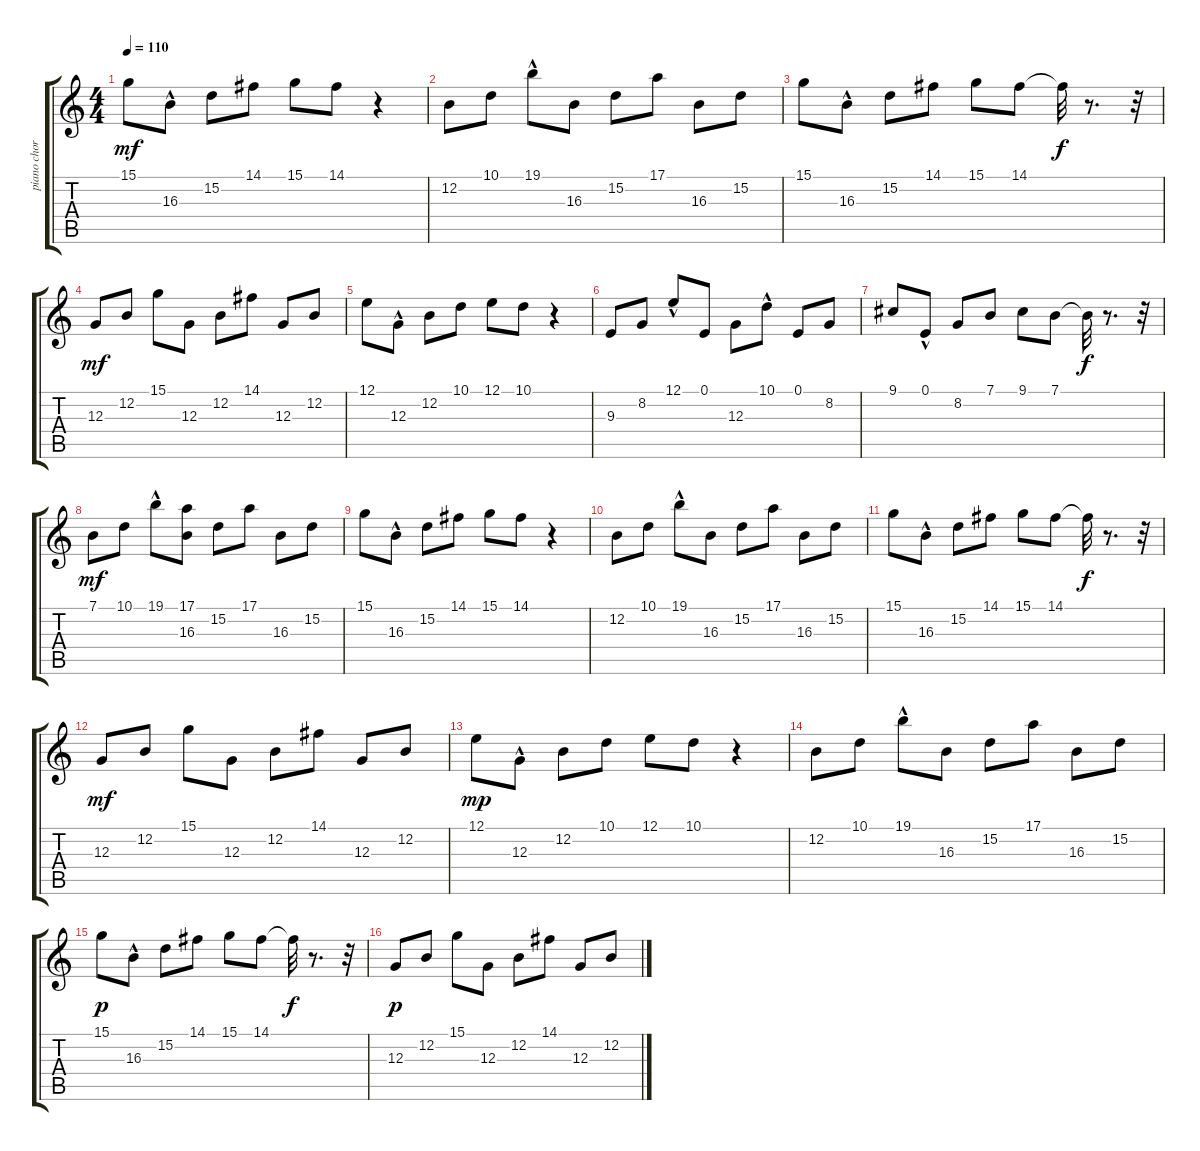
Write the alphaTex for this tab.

\track ("piano chorus 2" "piano chor") {instrument electricpiano2}
\staff {score tabs}
\tuning (E4 B3 G3 D3 A2 E2) {hide}
\ts (4 4)
\tempo 110
\clef g2
\ks c
15.1.8{dy mf} 16.3{hac}.8 15.2.8 14.1.8 15.1.8 14.1.8 r.4 |
12.2.8 10.1.8 19.1{hac}.8 16.3.8 15.2.8 17.1.8 16.3.8 15.2.8 |
15.1.8 16.3{hac}.8 15.2.8 14.1.8 15.1.8 14.1.8 14.1{t}.32{dy f} r.8{d} r.32 |
12.3.8{dy mf} 12.2.8 15.1.8 12.3.8 12.2.8 14.1.8 12.3.8 12.2.8 |
12.1.8 12.3{hac}.8 12.2.8 10.1.8 12.1.8 10.1.8 r.4 |
9.3.8 8.2.8 12.1{hac}.8 0.1.8 12.3.8 10.1{hac}.8 0.1.8 8.2.8 |
9.1.8 0.1{hac}.8 8.2.8 7.1.8 9.1.8 7.1.8 7.1{t}.32{dy f} r.8{d} r.32 |
7.1.8{dy mf} 10.1.8 19.1{hac}.8 (17.1 16.3).8 15.2.8 17.1.8 16.3.8 15.2.8 |
15.1.8 16.3{hac}.8 15.2.8 14.1.8 15.1.8 14.1.8 r.4 |
12.2.8 10.1.8 19.1{hac}.8 16.3.8 15.2.8 17.1.8 16.3.8 15.2.8 |
15.1.8 16.3{hac}.8 15.2.8 14.1.8 15.1.8 14.1.8 14.1{t}.32{dy f} r.8{d} r.32 |
12.3.8{dy mf} 12.2.8 15.1.8 12.3.8 12.2.8 14.1.8 12.3.8 12.2.8 |
12.1.8{dy mp} 12.3{hac}.8 12.2.8 10.1.8 12.1.8 10.1.8 r.4 |
12.2.8 10.1.8 19.1{hac}.8 16.3.8 15.2.8 17.1.8 16.3.8 15.2.8 |
15.1.8{dy p} 16.3{hac}.8 15.2.8 14.1.8 15.1.8 14.1.8 14.1{t}.32{dy f} r.8{d} r.32 |
12.3.8{dy p} 12.2.8 15.1.8 12.3.8 12.2.8 14.1.8 12.3.8 12.2.8
